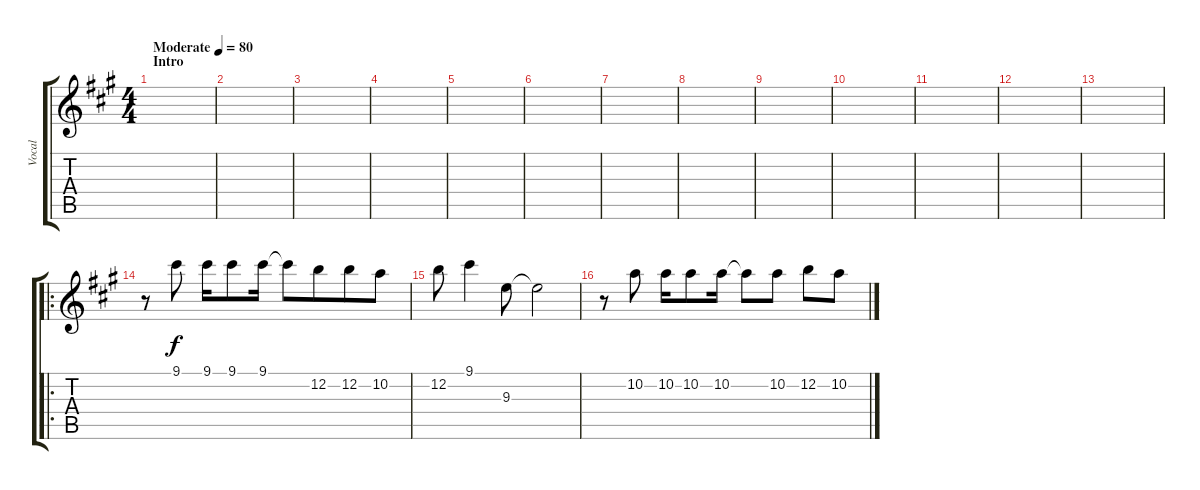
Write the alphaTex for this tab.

\track ("Vocal" "Vocal") {instrument electricguitarclean}
\staff {score tabs}
\tuning (E4 B3 G3 D3 A2 E2) {hide}
\ts (4 4)
\section ("" "Intro")
\tempo (80 "Moderate")
\clef g2
\ks a
|
|
|
|
|
|
|
|
|
|
|
|
|
\ro
r.8 9.1.8 9.1.16 9.1.8 9.1.16 9.1{t}.8 12.2.8{beam merge} 12.2.8 10.2.8 |
12.2.8 9.1.4 9.3.8 9.3{t}.2 |
r.8 10.2.8 10.2.16 10.2.8 10.2.16 10.2{t}.8 10.2.8 12.2.8 10.2.8
